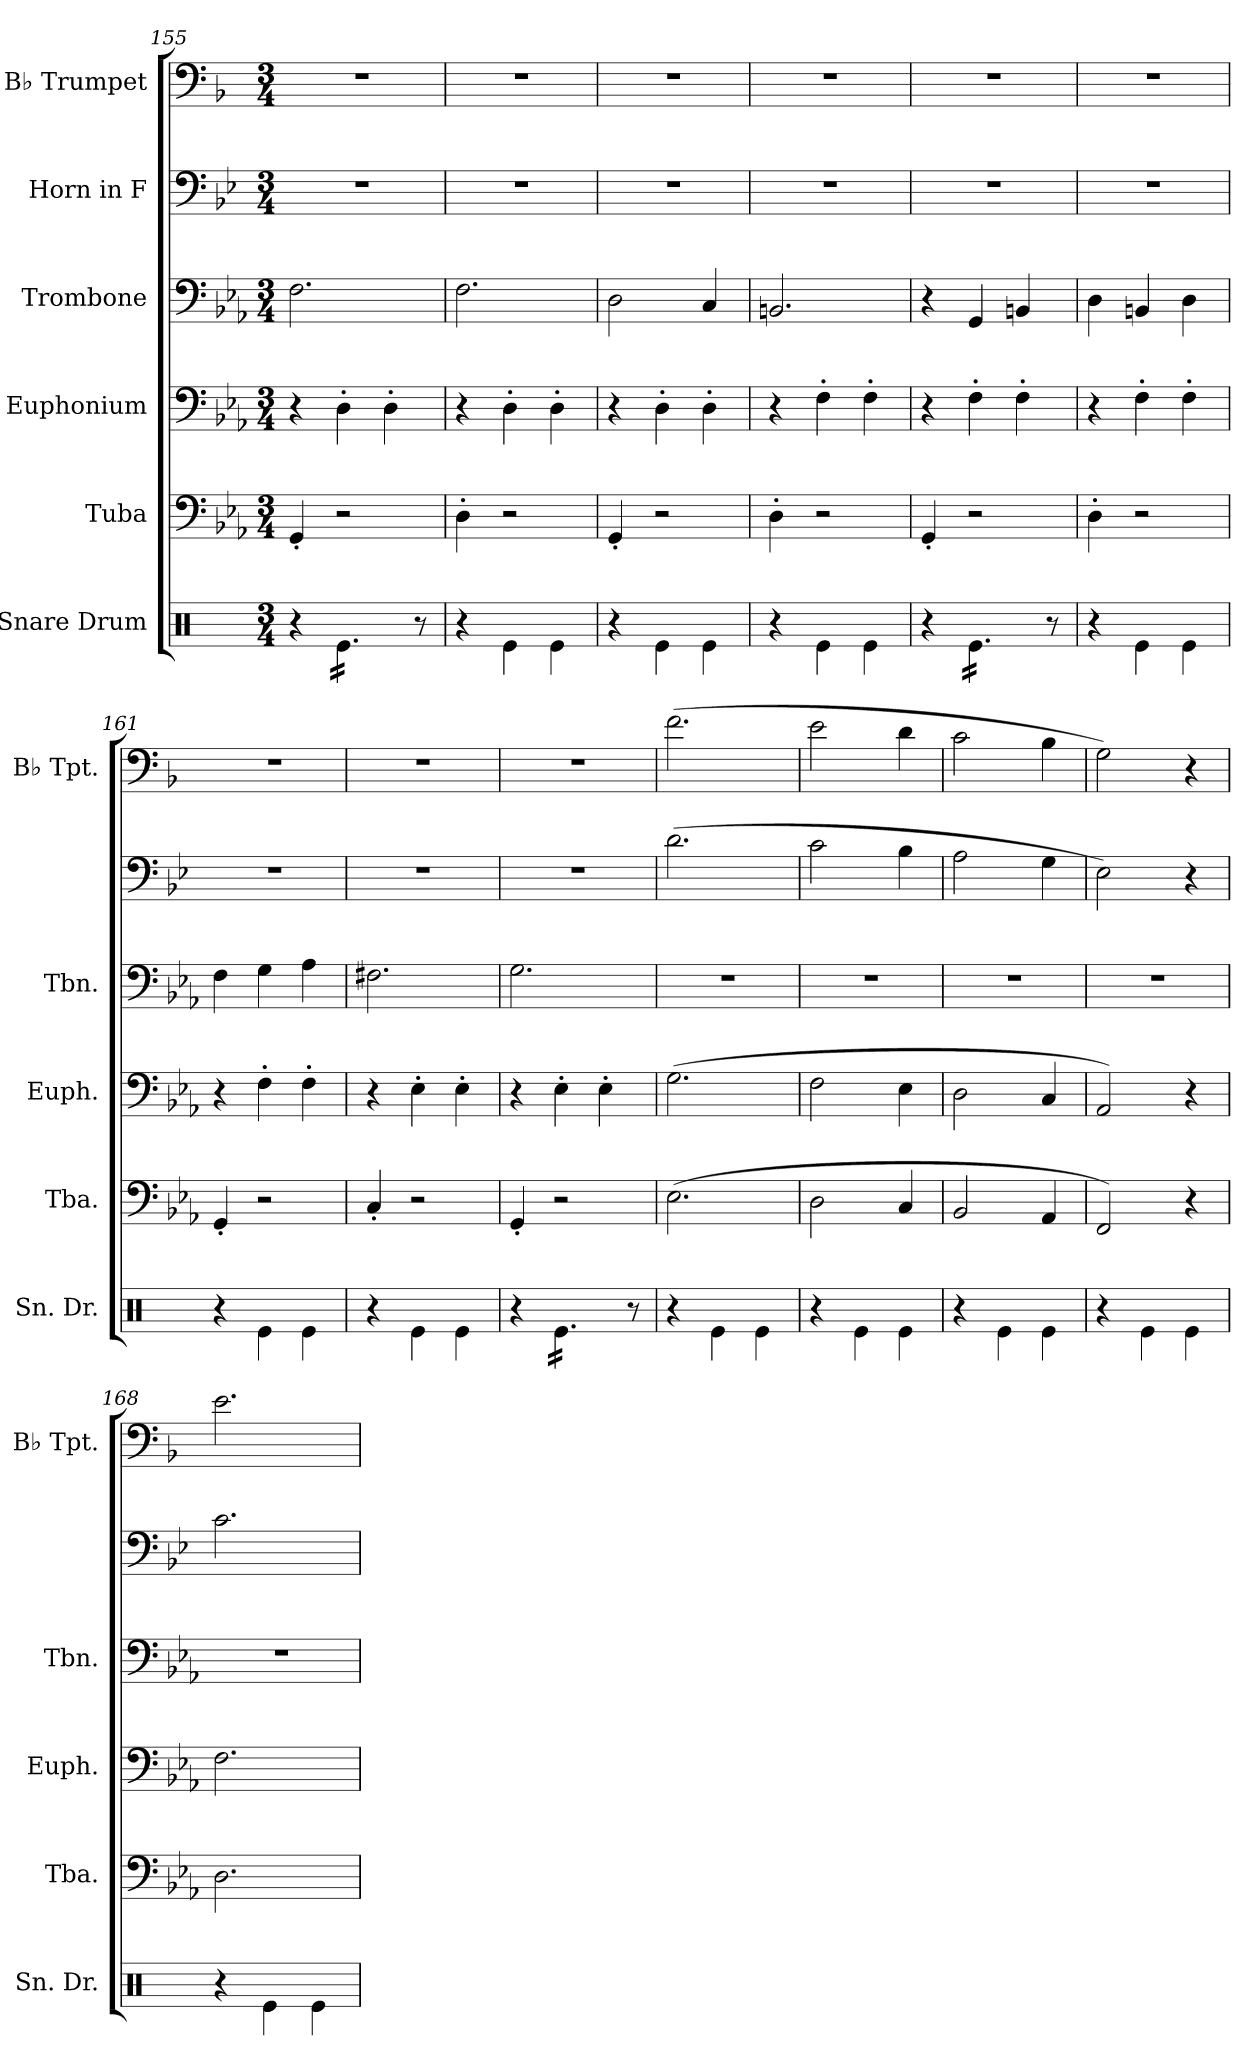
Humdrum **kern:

**kern	**kern	**kern	**kern	**kern	**kern
*part6	*part5	*part4	*part3	*part2	*part1
*staff6	*staff5	*staff4	*staff3	*staff2	*staff1
*I"Snare Drum	*I"Tuba	*I"Euphonium	*I"Trombone	*I"Horn in F	*I"B♭ Trumpet
*I'Sn. Dr.	*I'Tba.	*I'Euph.	*I'Tbn.	*	*I'B♭ Tpt.
*clefX	*clefF4	*clefF4	*clefF4	*clefF4	*clefF4
*	*	*	*	*ITrd4c7	*ITrd1c2
*k[]	*k[b-e-a-]	*k[b-e-a-]	*k[b-e-a-]	*k[b-e-a-]	*k[b-e-a-]
*M3/4	*M3/4	*M3/4	*M3/4	*M3/4	*M3/4
=155	=155	=155	=155	=155	=155
4r	4GG'/	4r	2.F\	2.r	2.r
*tremolo	*	*	*	*	*
16Re\LL	2r	4D'\	.	.	.
16Re\	.	.	.	.	.
16Re\	.	.	.	.	.
16Re\	.	.	.	.	.
16Re\	.	4D'\	.	.	.
16Re\JJ	.	.	.	.	.
*Xtremolo	*	*	*	*	*
8r	.	.	.	.	.
=156	=156	=156	=156	=156	=156
4r	4D'\	4r	2.F\	2.r	2.r
4Re\	2r	4D'\	.	.	.
4Re\	.	4D'\	.	.	.
=157	=157	=157	=157	=157	=157
4r	4GG'/	4r	2D\	2.r	2.r
4Re\	2r	4D'\	.	.	.
4Re\	.	4D'\	4C/	.	.
=158	=158	=158	=158	=158	=158
4r	4D'\	4r	2.BBn/	2.r	2.r
4Re\	2r	4F'\	.	.	.
4Re\	.	4F'\	.	.	.
=159	=159	=159	=159	=159	=159
4r	4GG'/	4r	4r	2.r	2.r
*tremolo	*	*	*	*	*
16Re\LL	2r	4F'\	4GG/	.	.
16Re\	.	.	.	.	.
16Re\	.	.	.	.	.
16Re\	.	.	.	.	.
16Re\	.	4F'\	4BBn/	.	.
16Re\JJ	.	.	.	.	.
*Xtremolo	*	*	*	*	*
8r	.	.	.	.	.
!!LO:LB:g=z
=160	=160	=160	=160	=160	=160
4r	4D'\	4r	4D\	2.r	2.r
4Re\	2r	4F'\	4BBn/	.	.
4Re\	.	4F'\	4D\	.	.
=161	=161	=161	=161	=161	=161
4r	4GG'/	4r	4F\	2.r	2.r
4Re\	2r	4F'\	4G\	.	.
4Re\	.	4F'\	4A-\	.	.
=162	=162	=162	=162	=162	=162
4r	4C'/	4r	2.F#X\	2.r	2.r
4Re\	2r	4E-'\	.	.	.
4Re\	.	4E-'\	.	.	.
=163	=163	=163	=163	=163	=163
4r	4GG'/	4r	2.G\	2.r	2.r
*tremolo	*	*	*	*	*
16Re\LL	2r	4E-'\	.	.	.
16Re\	.	.	.	.	.
16Re\	.	.	.	.	.
16Re\	.	.	.	.	.
16Re\	.	4E-'\	.	.	.
16Re\JJ	.	.	.	.	.
*Xtremolo	*	*	*	*	*
8r	.	.	.	.	.
=164	=164	=164	=164	=164	=164
4r	(2.E-\	(2.G\	2.r	(2.G\	(2.e-\
4Re\	.	.	.	.	.
4Re\	.	.	.	.	.
=165	=165	=165	=165	=165	=165
4r	2D\	2F\	2.r	2F\	2d\
4Re\	.	.	.	.	.
4Re\	4C/	4E-\	.	4E-\	4c\
=166	=166	=166	=166	=166	=166
4r	2BB-/	2D\	2.r	2D\	2B-\
4Re\	.	.	.	.	.
4Re\	4AA-/	4C/	.	4C\	4A-\
=167	=167	=167	=167	=167	=167
4r	2FF/)	2AA-/)	2.r	2AA-\)	2F\)
4Re\	.	.	.	.	.
4Re\	4r	4r	.	4r	4r
=168	=168	=168	=168	=168	=168
4r	2.D\	2.F\	2.r	2.F\	2.d\
4Re\	.	.	.	.	.
4Re\	.	.	.	.	.
=	=	=	=	=	=
*-	*-	*-	*-	*-	*-
